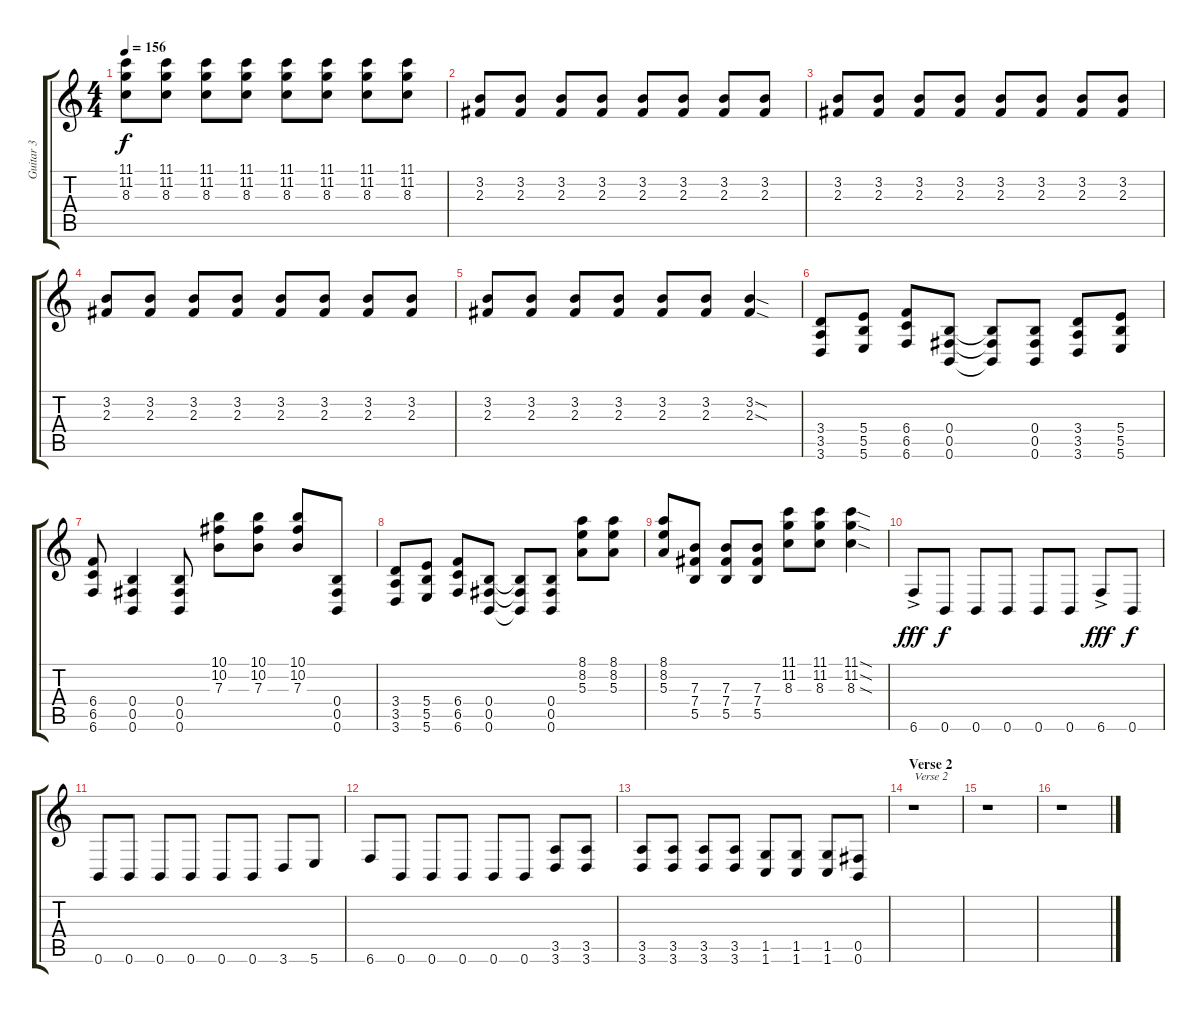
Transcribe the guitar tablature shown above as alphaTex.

\track ("Guitar 3" "Guitar 3") {instrument distortionguitar}
\staff {score tabs}
\tuning (Db4 Ab3 E3 B2 Gb2 B1) {hide}
\ts (4 4)
\tempo 156
\clef g2
\ks c
(11.1 11.2 8.3).8{dy f} (11.1 11.2 8.3).8 (11.1 11.2 8.3).8 (11.1 11.2 8.3).8 (11.1 11.2 8.3).8 (11.1 11.2 8.3).8 (11.1 11.2 8.3).8 (11.1 11.2 8.3).8 |
(3.2 2.3).8 (3.2 2.3).8 (3.2 2.3).8 (3.2 2.3).8 (3.2 2.3).8 (3.2 2.3).8 (3.2 2.3).8 (3.2 2.3).8 |
(3.2 2.3).8 (3.2 2.3).8 (3.2 2.3).8 (3.2 2.3).8 (3.2 2.3).8 (3.2 2.3).8 (3.2 2.3).8 (3.2 2.3).8 |
(3.2 2.3).8 (3.2 2.3).8 (3.2 2.3).8 (3.2 2.3).8 (3.2 2.3).8 (3.2 2.3).8 (3.2 2.3).8 (3.2 2.3).8 |
(3.2 2.3).8 (3.2 2.3).8 (3.2 2.3).8 (3.2 2.3).8 (3.2 2.3).8 (3.2 2.3).8 (3.2{sod} 2.3{sod}).4 |
(3.4 3.5 3.6).8 (5.4 5.5 5.6).8 (6.4 6.5 6.6).8 (0.4 0.5 0.6).8 (0.4{t} 0.5{t} 0.6{t}).8 (0.4 0.5 0.6).8 (3.4 3.5 3.6).8 (5.4 5.5 5.6).8 |
(6.4 6.5 6.6).8 (0.4 0.5 0.6).4 (0.4 0.5 0.6).8 (10.1 10.2 7.3).8 (10.1 10.2 7.3).8 (10.1 10.2 7.3).8 (0.4 0.5 0.6).8 |
(3.4 3.5 3.6).8 (5.4 5.5 5.6).8 (6.4 6.5 6.6).8 (0.4 0.5 0.6).8 (0.4{t} 0.5{t} 0.6{t}).8 (0.4 0.5 0.6).8 (8.1 8.2 5.3).8 (8.1 8.2 5.3).8 |
(8.1 8.2 5.3).8 (7.3 7.4 5.5).8 (7.3 7.4 5.5).8 (7.3 7.4 5.5).8 (11.1 11.2 8.3).8 (11.1 11.2 8.3).8 (11.1{sod} 11.2{sod} 8.3{sod}).4 |
6.6{ac}.8{dy fff} 0.6.8{dy f} 0.6.8 0.6.8 0.6.8 0.6.8 6.6{ac}.8{dy fff} 0.6.8{dy f} |
0.6.8 0.6.8 0.6.8 0.6.8 0.6.8 0.6.8 3.6.8 5.6.8 |
6.6.8 0.6.8 0.6.8 0.6.8 0.6.8 0.6.8 (3.5 3.6).8 (3.5 3.6).8 |
(3.5 3.6).8 (3.5 3.6).8 (3.5 3.6).8 (3.5 3.6).8 (1.5 1.6).8 (1.5 1.6).8 (1.5 1.6).8 (0.5 0.6).8 |
\section ("" "Verse 2")
r.1{txt "Verse 2"} |
r.1 |
r.1
